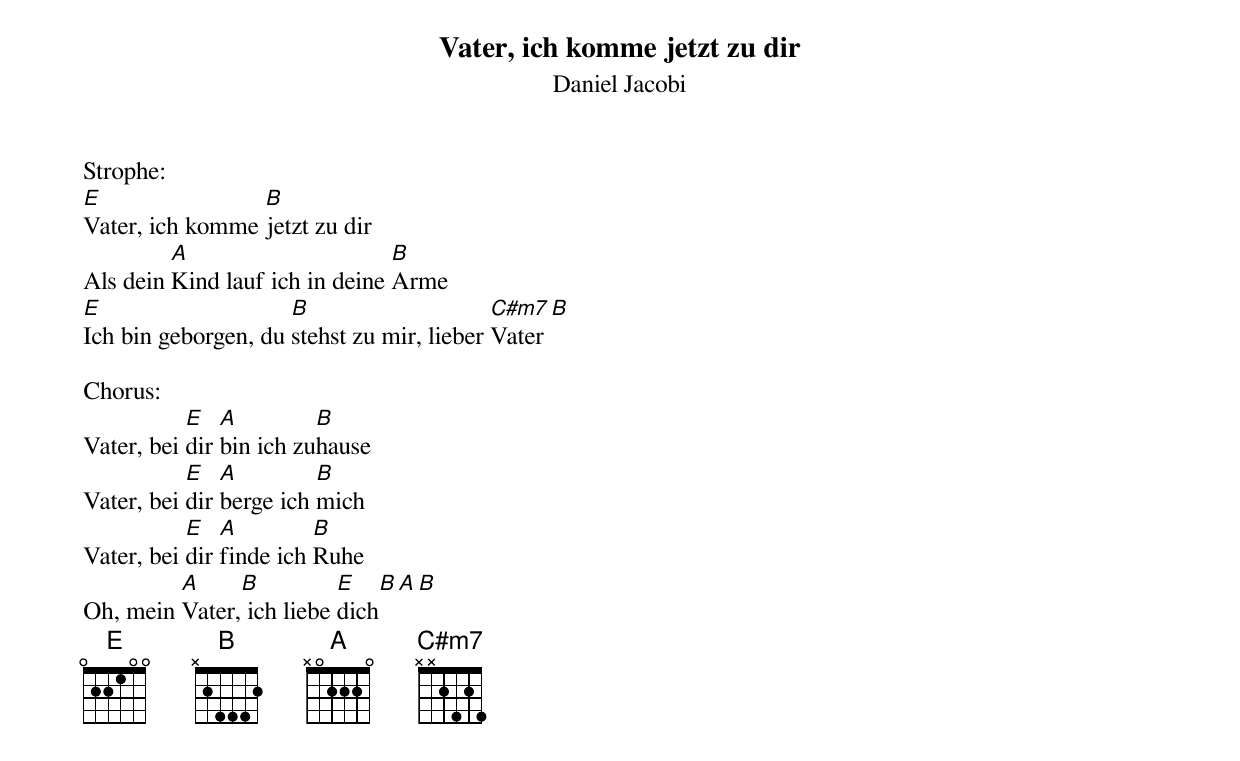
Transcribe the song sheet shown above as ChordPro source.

{title:Vater, ich komme jetzt zu dir}
{subtitle:Daniel Jacobi}
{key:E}

Strophe:
[E]Vater, ich komme [B]jetzt zu dir
Als dein [A]Kind lauf ich in deine [B]Arme
[E]Ich bin geborgen, du [B]stehst zu mir, lieber [C#m7]Vater[B]

Chorus:
Vater, bei [E]dir [A]bin ich zu[B]hause
Vater, bei [E]dir [A]berge ich [B]mich
Vater, bei [E]dir [A]finde ich [B]Ruhe
Oh, mein [A]Vater,[B] ich liebe [E]dich[B][A][B]
